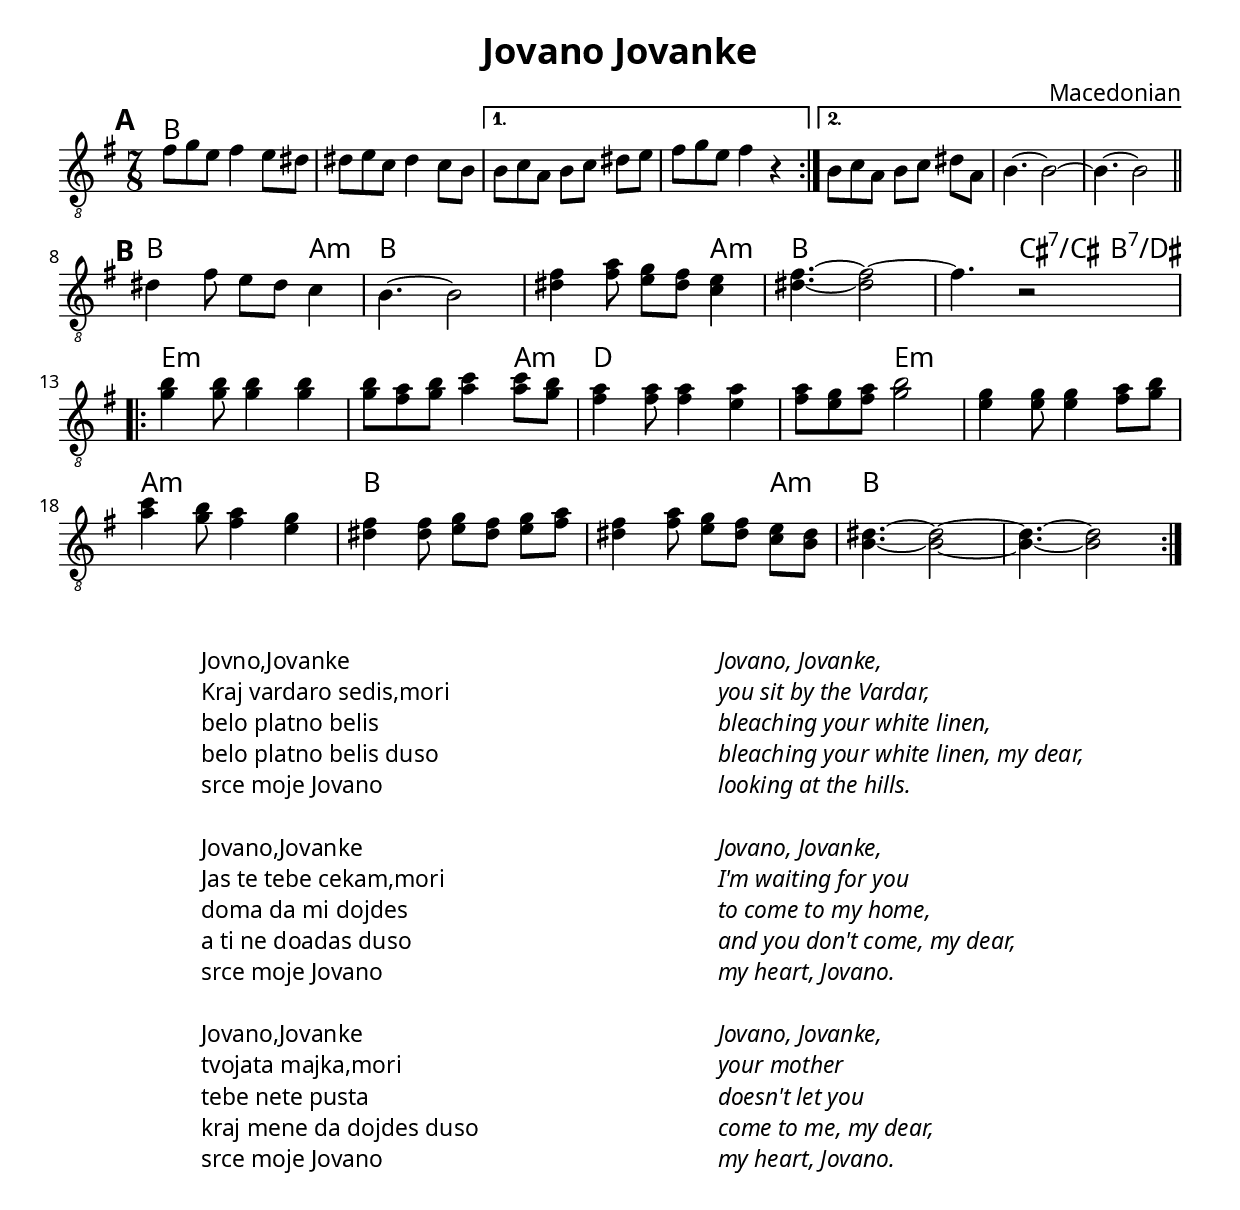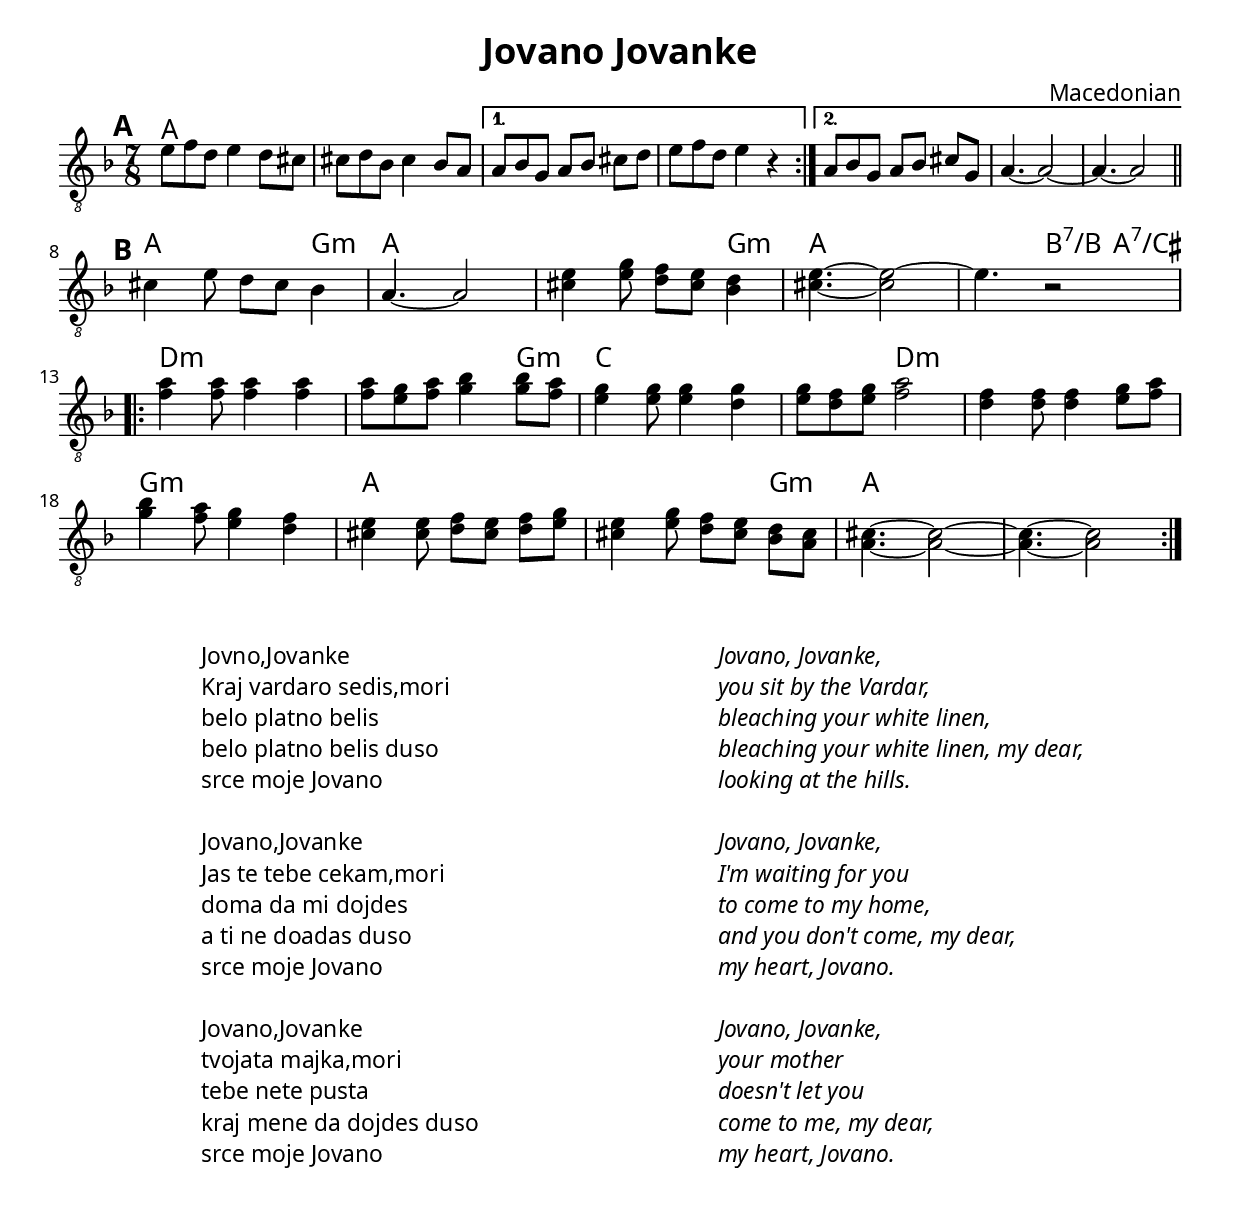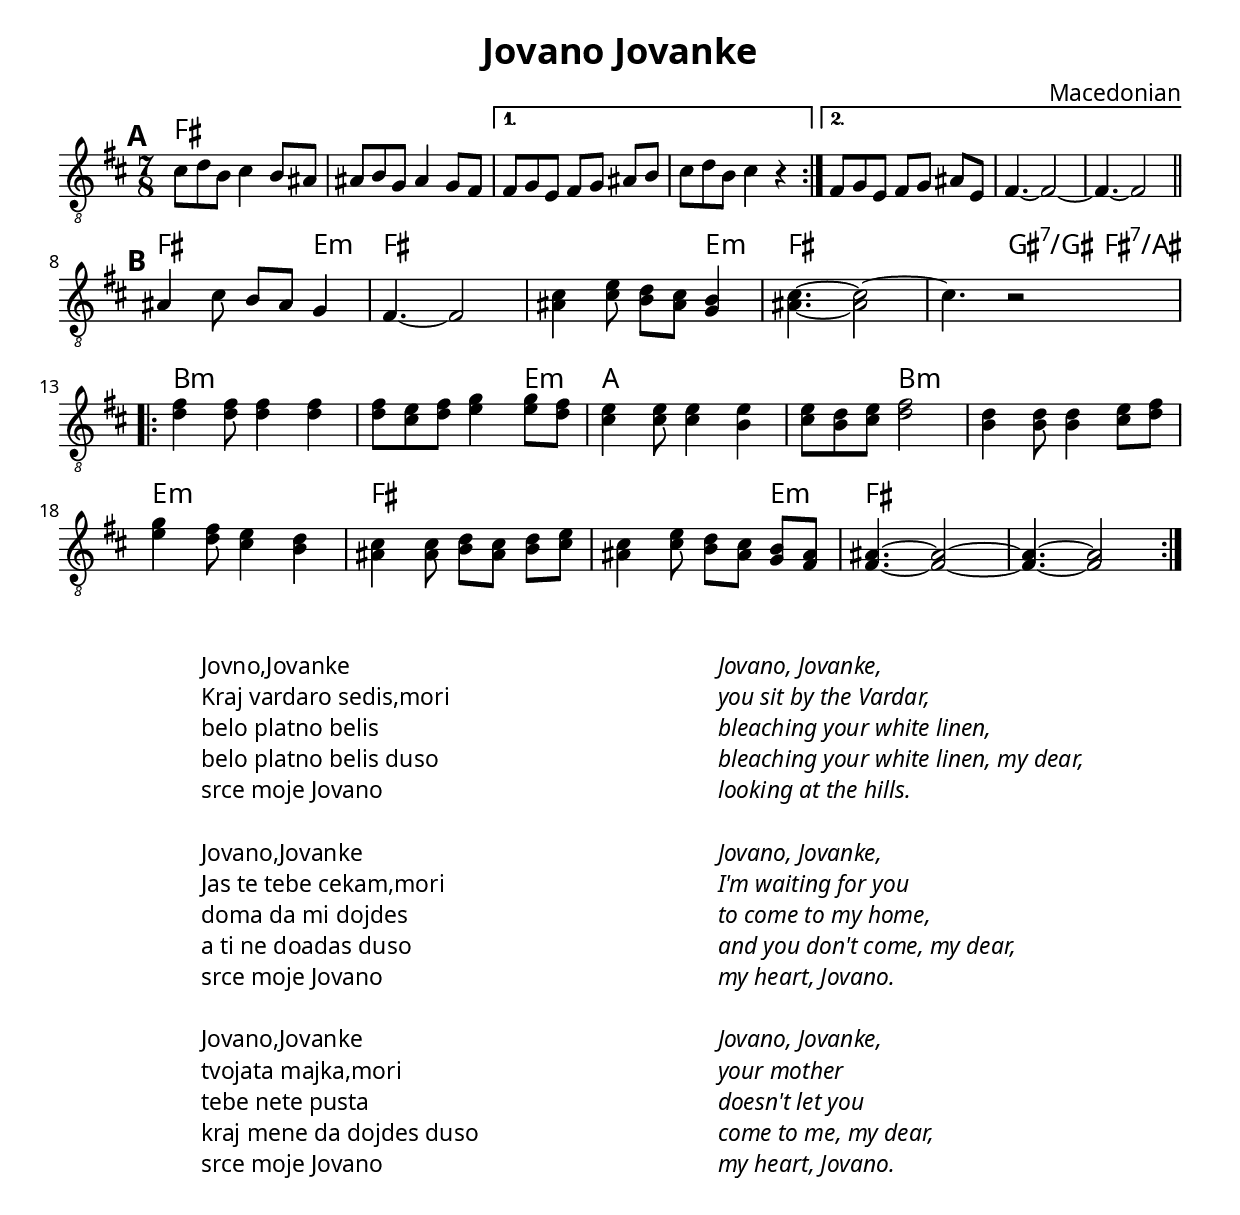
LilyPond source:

% {{{ PARAMETRI
  myTitle = "Jovano Jovanke"
  mySubTitle = "Macedonian"
  myKey = \key f \major
  myTime = \time #'(3 2 2) 7/8
  myTempo =  #(ly:make-moment 190 4)
% }}}

% INTESTAZIONE {{{
\version "2.18.2"

\header {
  title = \myTitle
  composer = \mySubTitle
}

\paper{
  print-first-page-number = ##t
  oddHeaderMarkup = \markup \null
  evenHeaderMarkup = \markup \null
  #(set-global-staff-size 10)

  myStaffSize = #20
  fonts = #(make-pango-font-tree
  "FontAwesome"
  "FontAwesome"
  "FontAwesome"
  (/ myStaffSize 20))
}

global = {
  \myKey
  \numericTimeSignature
  \myTime
  \set Score.markFormatter = #format-mark-box-alphabet
}
\layout { indent = #0 }
%}}}

% {{{ TEMA
tema = {
  \mark \default
  \repeat volta 2 {
    e8 f d e4 d8 cis |
    cis d bes cis4 bes8 a |
  }
  \alternative{
    { a8 bes g a bes cis d | e f d e4 r4 | } 
    { a,8 bes g a bes cis g | a4.~ a2~ | a4.~ a2 |}
  }\bar"||" \break

  \mark \default
  cis4 e8 d cis bes4 | a4.~ a2 | 
  \new Voice <<
    {cis4 e8 d cis bes4 | cis4.~ cis2 | }
    {e4 g8 f e d4 | e4.~ e2~ |e4.~ r2 | }
  >>

  \break
  \repeat volta 2{
    \new Voice <<
      {a4 a8 a4 a| a8 g a bes4 bes8 a| 
      g4 g8 g4 g | g8 f g a2 |
      f4 f8 f4 g8 a | bes4 a8 g4 f |
      e4 e8 f e f g | e4 g8 f e d cis |
      cis4.~ cis2~ | cis4.~ cis2 |
    }
    {
      f4 f8 f4 f | f8 e f g4 g8 f |
      e4 e8 e4 d | e8 d e f2 |
      d4 d8 d4 e8 f | g4 f8 e4 d |
      cis4 cis8 d8 cis d e | cis4 e8 d cis bes a|
      a4.~ a2~ | a4.~ a2 |
    }
  >>
}
}

accordi = \chordmode{
  \set chordChanges = ##t
  \repeat volta 2{
    a1*7/8 |a1*7/8 |
  }
  \alternative{
    {a1*7/8 |a1*7/8 |}
    {a1*7/8 |a1*7/8 |a1*7/8 |}
  }

  a4. a4 g4:m | a1*7/8 |
  a4. a4 g4:m | a1*7/8 | a4. b4:7/b a4:7/cis  |

  \repeat volta 2{
  d1*7/8:m | d4.:m d4:m g4:m | 
  c1*7/8 | c4. d2:m | 
  d1*7/8:m | g1*7/8:m |
  a1*7/8 | a4. a4 g4:m | 
  a1*7/8 | a1*7/8 |
  }
}
% }}}

% LYRICS {{{
testoCompleto=\markup {
  \vspace #2
  \fill-line {
    \hspace #1
    \column {
      \line {Jovno,Jovanke }
      \line {Kraj vardaro sedis,mori }
      \line {belo platno belis }
      \line {belo platno belis duso }
      \line {srce moje Jovano }
      \vspace #1
      \line {Jovano,Jovanke }
      \line {Jas te tebe cekam,mori }
      \line {doma da mi dojdes }
      \line {a ti ne doadas duso }
      \line {srce moje Jovano }
      \vspace #1
      \line {Jovano,Jovanke }
      \line {tvojata majka,mori }
      \line {tebe nete pusta }
      \line {kraj mene da dojdes duso }
      \line {srce moje Jovano }
    }
    \hspace #2
    \column \italic {
      \line {Jovano, Jovanke,}
      \line {you sit by the Vardar,}
      \line {bleaching your white linen,}
      \line {bleaching your white linen, my dear,}
      \line {looking at the hills. }
      \vspace #1
      \line {Jovano, Jovanke,}
      \line {I'm waiting for you}
      \line {to come to my home,}
      \line {and you don't come, my dear,}
      \line {my heart, Jovano. }
      \vspace #1
      \line {Jovano, Jovanke,}
      \line {your mother}
      \line {doesn't let you}
      \line {come to me, my dear,}
      \line {my heart, Jovano.}
    }
    \hspace #1
  }
}
% }}}

% SCORE {{{
tema = \relative c' {
  \tema
}

chordsPart ={
  \new ChordNames {
    \accordi
  }
}
temaPart = \new Staff \with {
  instrumentName = ""
  midiInstrument = "piano"
} { \clef "treble_8" \global \tema }

scoreContent = << 
  \chordsPart
  \temaPart
>>
%}}}

% {{{ BOOKS
  \book{
    \bookOutputSuffix "C"
    \score {
      \scoreContent
      \layout {}
      \midi { \context { \Score tempoWholesPerMinute = #(ly:make-moment 190 4) } }
    }
    \testoCompleto
  }

  \book{
    \bookOutputSuffix "Bb"
    \score { \transpose c d {\scoreContent} }
    \testoCompleto
  }

  \book{
    \bookOutputSuffix "Eb"
    \score { \transpose ees c { \scoreContent } }
    \testoCompleto
  }
% }}}
